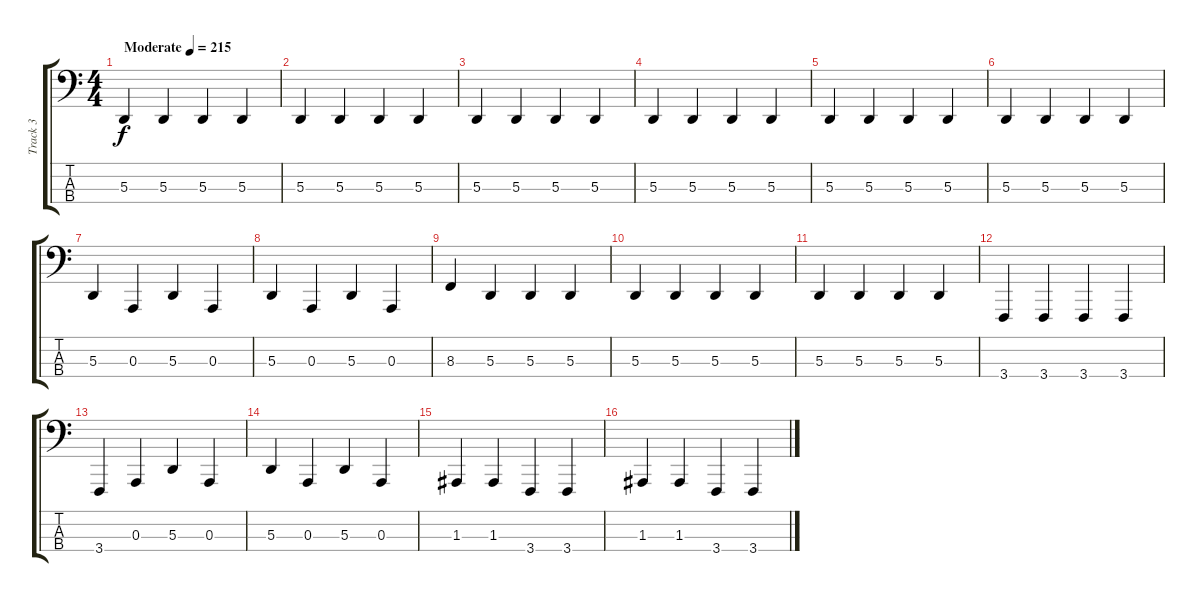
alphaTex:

\track ("Track 3" "Track 3") {instrument tuba}
\staff {score tabs}
\tuning (G2 D2 A1 D1) {hide}
\ts (4 4)
\tempo (215 "Moderate")
\tempo 195
\tempo (215 "Moderate")
\clef f4
\ks c
5.3.4{dy f instrument tuba} 5.3.4 5.3.4 5.3.4 |
5.3.4 5.3.4 5.3.4 5.3.4 |
5.3.4 5.3.4 5.3.4 5.3.4 |
5.3.4 5.3.4 5.3.4 5.3.4 |
5.3.4 5.3.4 5.3.4 5.3.4 |
5.3.4 5.3.4 5.3.4 5.3.4 |
5.3.4 0.3.4 5.3.4 0.3.4 |
5.3.4 0.3.4 5.3.4 0.3.4 |
8.3.4 5.3.4 5.3.4 5.3.4 |
5.3.4 5.3.4 5.3.4 5.3.4 |
5.3.4 5.3.4 5.3.4 5.3.4 |
3.4.4 3.4.4 3.4.4 3.4.4 |
3.4.4 0.3.4 5.3.4 0.3.4 |
5.3.4 0.3.4 5.3.4 0.3.4 |
1.3.4 1.3.4 3.4.4 3.4.4 |
1.3.4 1.3.4 3.4.4 3.4.4
